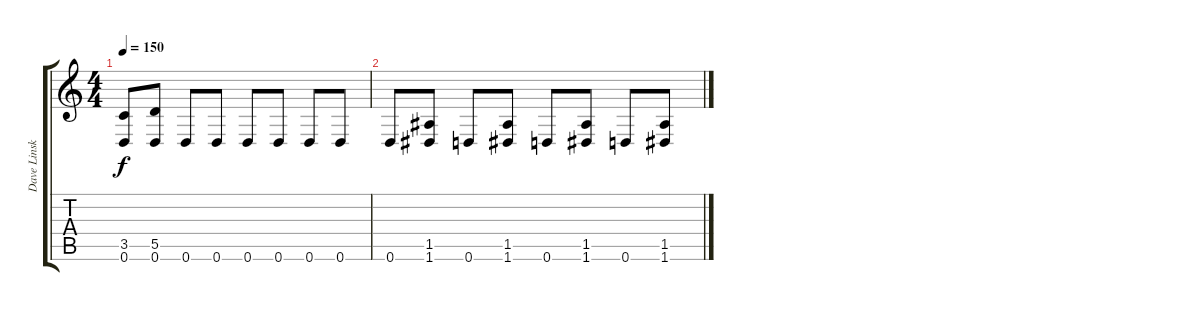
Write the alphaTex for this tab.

\track ("Dave Linsk-Guitar" "Dave Linsk") {instrument distortionguitar}
\staff {score tabs}
\tuning (E4 B3 G3 D3 A2 D2) {hide}
\ts (4 4)
\tempo 150
\clef g2
\ks c
(3.5 0.6).8{dy f} (5.5 0.6).8 0.6.8 0.6.8 0.6.8 0.6.8 0.6.8 0.6.8 |
0.6.8 (1.5 1.6).8 0.6.8 (1.5 1.6).8 0.6.8 (1.5 1.6).8 0.6.8 (1.5 1.6).8
